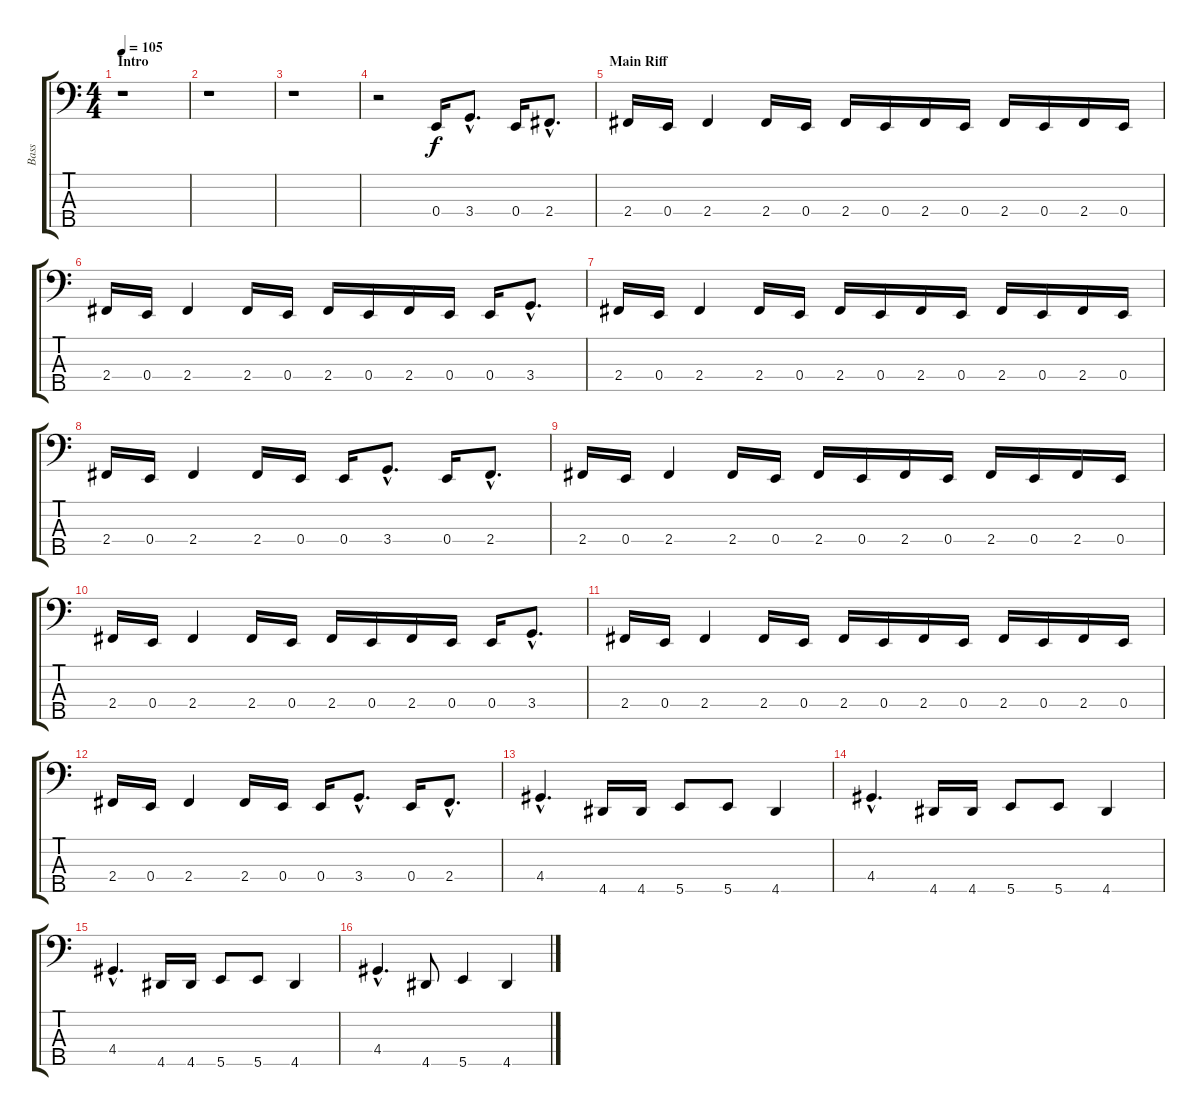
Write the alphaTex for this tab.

\track ("Bass" "Bass") {instrument electricbasspick}
\staff {score tabs}
\tuning (G2 D2 A1 E1 B0) {hide}
\ts (4 4)
\section ("" "Intro")
\tempo 105
\clef f4
\ks c
r.1{dy f instrument electricbasspick} |
r.1 |
r.1 |
r.2 0.4.16 3.4{hac}.8{d instrument slapbass1} 0.4.16{volume 10 instrument electricbasspick} 2.4{hac}.8{d instrument slapbass1} |
\section ("" "Main Riff")
2.4.16{volume 10 instrument electricbasspick} 0.4.16 2.4.4 2.4.16 0.4.16 2.4.16 0.4.16 2.4.16 0.4.16 2.4.16 0.4.16 2.4.16 0.4.16 |
2.4.16 0.4.16 2.4.4 2.4.16 0.4.16 2.4.16 0.4.16 2.4.16 0.4.16 0.4.16 3.4{hac}.8{d instrument slapbass1} |
2.4.16{volume 10 instrument electricbasspick} 0.4.16 2.4.4 2.4.16 0.4.16 2.4.16 0.4.16 2.4.16 0.4.16 2.4.16 0.4.16 2.4.16 0.4.16 |
2.4.16 0.4.16 2.4.4 2.4.16 0.4.16 0.4.16 3.4{hac}.8{d instrument slapbass1} 0.4.16{volume 12 instrument electricbasspick} 2.4{hac}.8{d volume 16 instrument slapbass1} |
2.4.16{volume 10 instrument electricbasspick} 0.4.16 2.4.4 2.4.16 0.4.16 2.4.16 0.4.16 2.4.16 0.4.16 2.4.16 0.4.16 2.4.16 0.4.16 |
2.4.16 0.4.16 2.4.4 2.4.16 0.4.16 2.4.16 0.4.16 2.4.16 0.4.16 0.4.16 3.4{hac}.8{d volume 16 instrument slapbass1} |
2.4.16{volume 10 instrument electricbasspick} 0.4.16 2.4.4 2.4.16 0.4.16 2.4.16 0.4.16 2.4.16 0.4.16 2.4.16 0.4.16 2.4.16 0.4.16 |
2.4.16 0.4.16 2.4.4 2.4.16 0.4.16 0.4.16 3.4{hac}.8{d volume 16 instrument slapbass1} 0.4.16{volume 12 instrument electricbasspick} 2.4{hac}.8{d instrument slapbass1} |
4.4{hac}.4{d instrument electricbasspick} 4.5.16 4.5.16 5.5.8 5.5.8 4.5.4 |
4.4{hac}.4{d} 4.5.16 4.5.16 5.5.8 5.5.8 4.5.4 |
4.4{hac}.4{d} 4.5.16 4.5.16 5.5.8 5.5.8 4.5.4 |
4.4{hac}.4{d} 4.5.8 5.5.4 4.5.4
